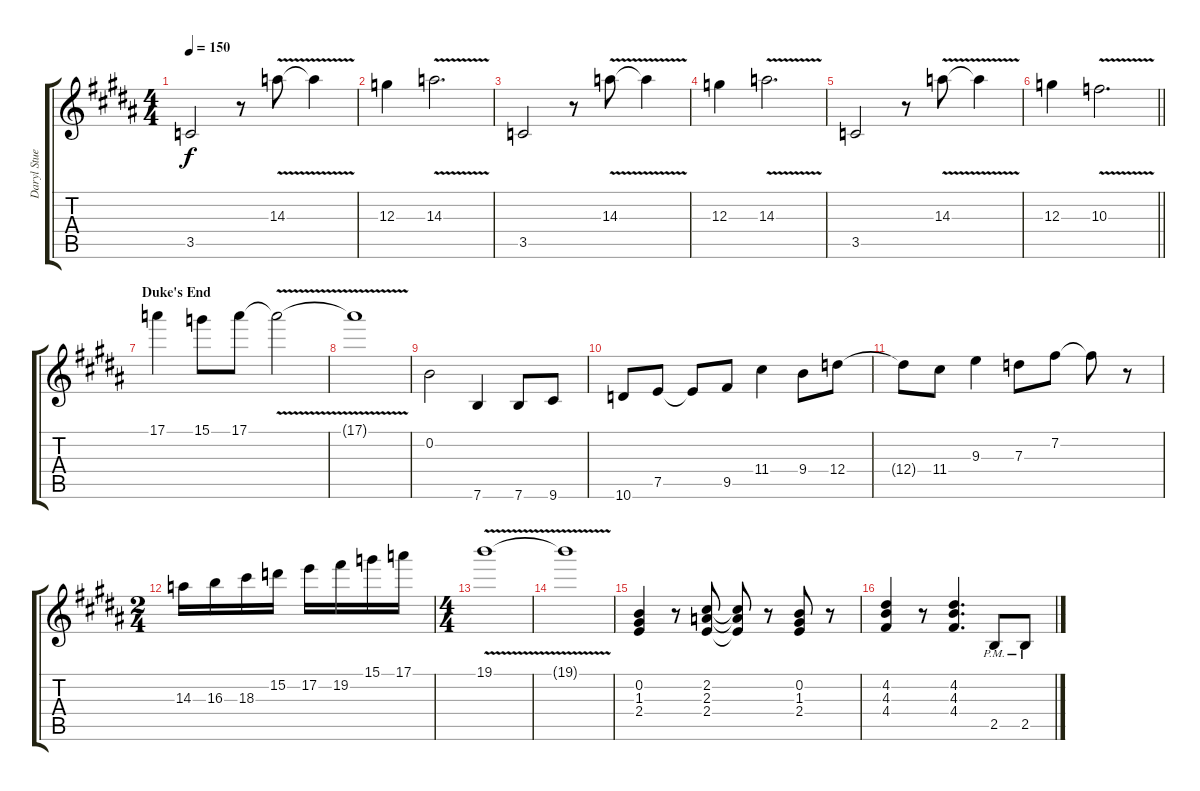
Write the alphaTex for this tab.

\track ("Daryl Stuermer [Guitar]" "Daryl Stue") {instrument overdrivenguitar}
\staff {score tabs}
\tuning (E4 B3 G3 D3 A2 E2) {hide}
\ts (4 4)
\tempo 150
\clef g2
\ks b
3.5.2{dy f} r.8 14.3{v}.8 14.3{t}.4 |
12.3.4 14.3{v}.2{d} |
3.5.2 r.8 14.3{v}.8 14.3{t}.4 |
12.3.4 14.3{v}.2{d} |
3.5.2 r.8 14.3{v}.8 14.3{t}.4 |
\barLineRight lightlight
12.3.4 10.3{v}.2{d} |
\section ("" "Duke's End")
17.1.4 15.1.8 17.1.8 17.1{v t}.2 |
17.1{t}.1 |
0.2.2 7.6.4 7.6.8 9.6.8 |
10.6.8 7.5.8 7.5{t}.8 9.5.8 11.4.4 9.4.8 12.4.8 |
12.4{t}.8 11.4.8 9.3.4 7.3.8 7.2.8 7.2{t}.8 r.8 |
\ts (2 4)
14.3.16 16.3.16 18.3.16 15.2.16 17.2.16 19.2.16 15.1.16 17.1.16 |
\ts (4 4)
19.1{v}.1 |
19.1{t}.1 |
(0.2 1.3 2.4).4 r.8 (2.2 2.3 2.4).8 (2.2{t} 2.3{t} 2.4{t}).8 r.8 (0.2 1.3 2.4).8 r.8 |
(4.2 4.3 4.4).4 r.8 (4.2 4.3 4.4).4{d} 2.5{pm}.8 2.5{pm}.8
